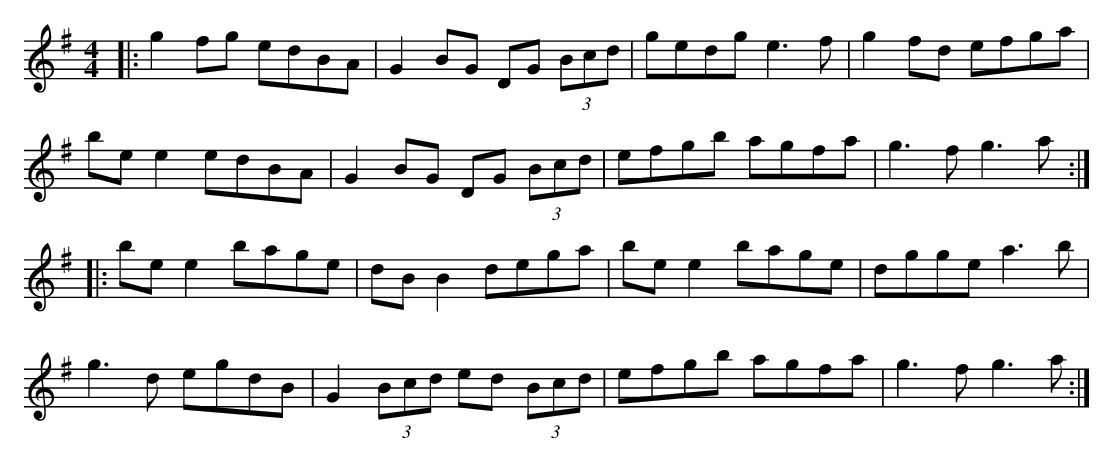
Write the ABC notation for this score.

X:1
M:4/4
K:G
|:g2fg edBA|G2BG DG (3Bcd|gedg e3f|g2fd efga|
be e2 edBA|G2BG DG (3Bcd|efgb agfa|g3f g3a:|
|:be e2 bage|dB B2 dega|be e2 bage|dgge a3b|
g3d egdB|G2(3Bcd ed (3Bcd|efgb agfa|g3f g3a:|
